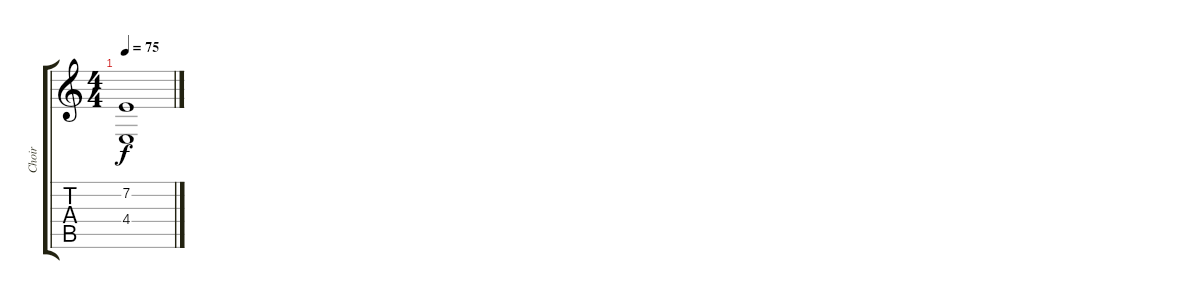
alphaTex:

\track ("Choir" "Choir") {instrument choiraahs}
\staff {score tabs}
\tuning (D4 A3 F3 C3 G2 D2) {hide}
\ts (4 4)
\tempo 75
\clef g2
\ks c
(7.2{t} 4.4{t}).1{dy f}
